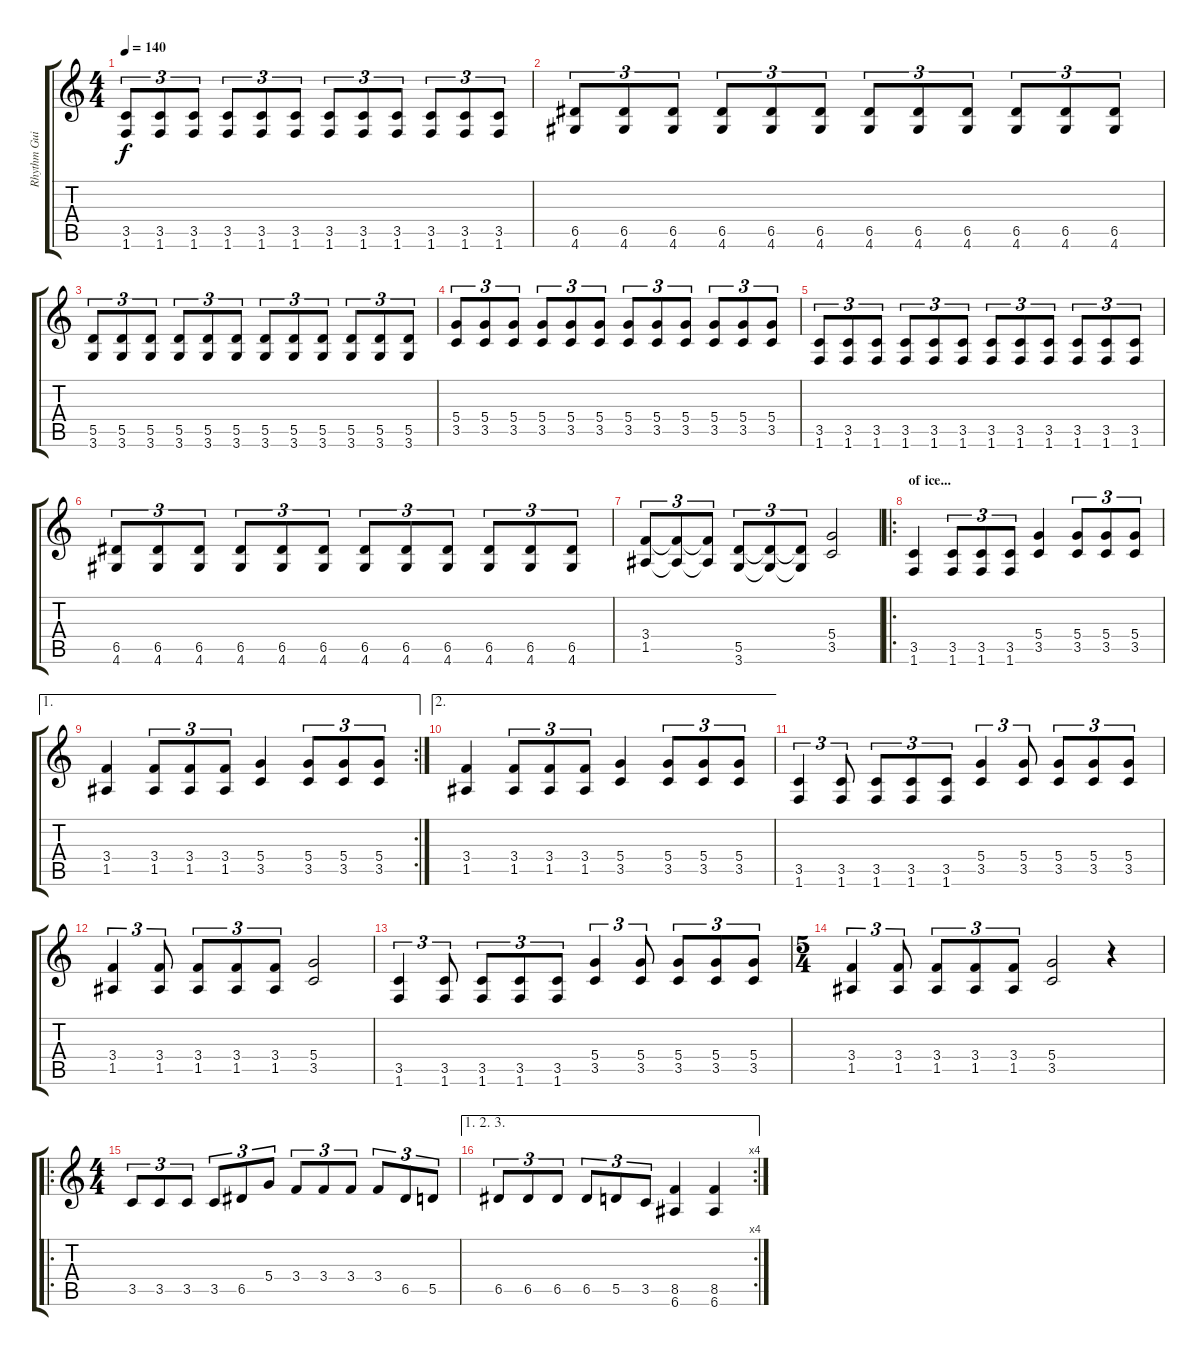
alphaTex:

\track ("Rhythm Guitar" "Rhythm Gui") {instrument distortionguitar}
\staff {score tabs}
\tuning (E4 B3 G3 D3 A2 E2) {hide}
\ts (4 4)
\tempo 140
\clef g2
\ks c
(3.5 1.6).8{tu (3 2) dy f} (3.5 1.6).8{tu (3 2)} (3.5 1.6).8{tu (3 2)} (3.5 1.6).8{tu (3 2)} (3.5 1.6).8{tu (3 2)} (3.5 1.6).8{tu (3 2)} (3.5 1.6).8{tu (3 2)} (3.5 1.6).8{tu (3 2)} (3.5 1.6).8{tu (3 2)} (3.5 1.6).8{tu (3 2)} (3.5 1.6).8{tu (3 2)} (3.5 1.6).8{tu (3 2)} |
(6.5 4.6).8{tu (3 2)} (6.5 4.6).8{tu (3 2)} (6.5 4.6).8{tu (3 2)} (6.5 4.6).8{tu (3 2)} (6.5 4.6).8{tu (3 2)} (6.5 4.6).8{tu (3 2)} (6.5 4.6).8{tu (3 2)} (6.5 4.6).8{tu (3 2)} (6.5 4.6).8{tu (3 2)} (6.5 4.6).8{tu (3 2)} (6.5 4.6).8{tu (3 2)} (6.5 4.6).8{tu (3 2)} |
(5.5 3.6).8{tu (3 2)} (5.5 3.6).8{tu (3 2)} (5.5 3.6).8{tu (3 2)} (5.5 3.6).8{tu (3 2)} (5.5 3.6).8{tu (3 2)} (5.5 3.6).8{tu (3 2)} (5.5 3.6).8{tu (3 2)} (5.5 3.6).8{tu (3 2)} (5.5 3.6).8{tu (3 2)} (5.5 3.6).8{tu (3 2)} (5.5 3.6).8{tu (3 2)} (5.5 3.6).8{tu (3 2)} |
(5.4 3.5).8{tu (3 2)} (5.4 3.5).8{tu (3 2)} (5.4 3.5).8{tu (3 2)} (5.4 3.5).8{tu (3 2)} (5.4 3.5).8{tu (3 2)} (5.4 3.5).8{tu (3 2)} (5.4 3.5).8{tu (3 2)} (5.4 3.5).8{tu (3 2)} (5.4 3.5).8{tu (3 2)} (5.4 3.5).8{tu (3 2)} (5.4 3.5).8{tu (3 2)} (5.4 3.5).8{tu (3 2)} |
(3.5 1.6).8{tu (3 2)} (3.5 1.6).8{tu (3 2)} (3.5 1.6).8{tu (3 2)} (3.5 1.6).8{tu (3 2)} (3.5 1.6).8{tu (3 2)} (3.5 1.6).8{tu (3 2)} (3.5 1.6).8{tu (3 2)} (3.5 1.6).8{tu (3 2)} (3.5 1.6).8{tu (3 2)} (3.5 1.6).8{tu (3 2)} (3.5 1.6).8{tu (3 2)} (3.5 1.6).8{tu (3 2)} |
(6.5 4.6).8{tu (3 2)} (6.5 4.6).8{tu (3 2)} (6.5 4.6).8{tu (3 2)} (6.5 4.6).8{tu (3 2)} (6.5 4.6).8{tu (3 2)} (6.5 4.6).8{tu (3 2)} (6.5 4.6).8{tu (3 2)} (6.5 4.6).8{tu (3 2)} (6.5 4.6).8{tu (3 2)} (6.5 4.6).8{tu (3 2)} (6.5 4.6).8{tu (3 2)} (6.5 4.6).8{tu (3 2)} |
(3.4 1.5).8{tu (3 2)} (3.4{t} 1.5{t}).8{tu (3 2)} (3.4{t} 1.5{t}).8{tu (3 2)} (5.5 3.6).8{tu (3 2)} (5.5{t} 3.6{t}).8{tu (3 2)} (5.5{t} 3.6{t}).8{tu (3 2)} (5.4 3.5).2 |
\ro
\section ("" "of ice...")
(3.5 1.6).4 (3.5 1.6).8{tu (3 2)} (3.5 1.6).8{tu (3 2)} (3.5 1.6).8{tu (3 2)} (5.4 3.5).4 (5.4 3.5).8{tu (3 2)} (5.4 3.5).8{tu (3 2)} (5.4 3.5).8{tu (3 2)} |
\ae 1
\rc 2
(3.4 1.5).4 (3.4 1.5).8{tu (3 2)} (3.4 1.5).8{tu (3 2)} (3.4 1.5).8{tu (3 2)} (5.4 3.5).4 (5.4 3.5).8{tu (3 2)} (5.4 3.5).8{tu (3 2)} (5.4 3.5).8{tu (3 2)} |
\ae 2
(3.4 1.5).4 (3.4 1.5).8{tu (3 2)} (3.4 1.5).8{tu (3 2)} (3.4 1.5).8{tu (3 2)} (5.4 3.5).4 (5.4 3.5).8{tu (3 2)} (5.4 3.5).8{tu (3 2)} (5.4 3.5).8{tu (3 2)} |
(3.5 1.6).4{tu (3 2)} (3.5 1.6).8{tu (3 2)} (3.5 1.6).8{tu (3 2)} (3.5 1.6).8{tu (3 2)} (3.5 1.6).8{tu (3 2)} (5.4 3.5).4{tu (3 2)} (5.4 3.5).8{tu (3 2)} (5.4 3.5).8{tu (3 2)} (5.4 3.5).8{tu (3 2)} (5.4 3.5).8{tu (3 2)} |
(3.4 1.5).4{tu (3 2)} (3.4 1.5).8{tu (3 2)} (3.4 1.5).8{tu (3 2)} (3.4 1.5).8{tu (3 2)} (3.4 1.5).8{tu (3 2)} (5.4 3.5).2 |
(3.5 1.6).4{tu (3 2)} (3.5 1.6).8{tu (3 2)} (3.5 1.6).8{tu (3 2)} (3.5 1.6).8{tu (3 2)} (3.5 1.6).8{tu (3 2)} (5.4 3.5).4{tu (3 2)} (5.4 3.5).8{tu (3 2)} (5.4 3.5).8{tu (3 2)} (5.4 3.5).8{tu (3 2)} (5.4 3.5).8{tu (3 2)} |
\ts (5 4)
(3.4 1.5).4{tu (3 2)} (3.4 1.5).8{tu (3 2)} (3.4 1.5).8{tu (3 2)} (3.4 1.5).8{tu (3 2)} (3.4 1.5).8{tu (3 2)} (5.4 3.5).2 r.4 |
\ro
\ts (4 4)
3.5.8{tu (3 2)} 3.5.8{tu (3 2)} 3.5.8{tu (3 2)} 3.5.8{tu (3 2)} 6.5.8{tu (3 2)} 5.4.8{tu (3 2)} 3.4.8{tu (3 2)} 3.4.8{tu (3 2)} 3.4.8{tu (3 2)} 3.4.8{tu (3 2)} 6.5.8{tu (3 2)} 5.5.8{tu (3 2)} |
\ae (1 2 3)
\rc 4
6.5.8{tu (3 2)} 6.5.8{tu (3 2)} 6.5.8{tu (3 2)} 6.5.8{tu (3 2)} 5.5.8{tu (3 2)} 3.5.8{tu (3 2)} (8.5 6.6).4 (8.5 6.6).4
